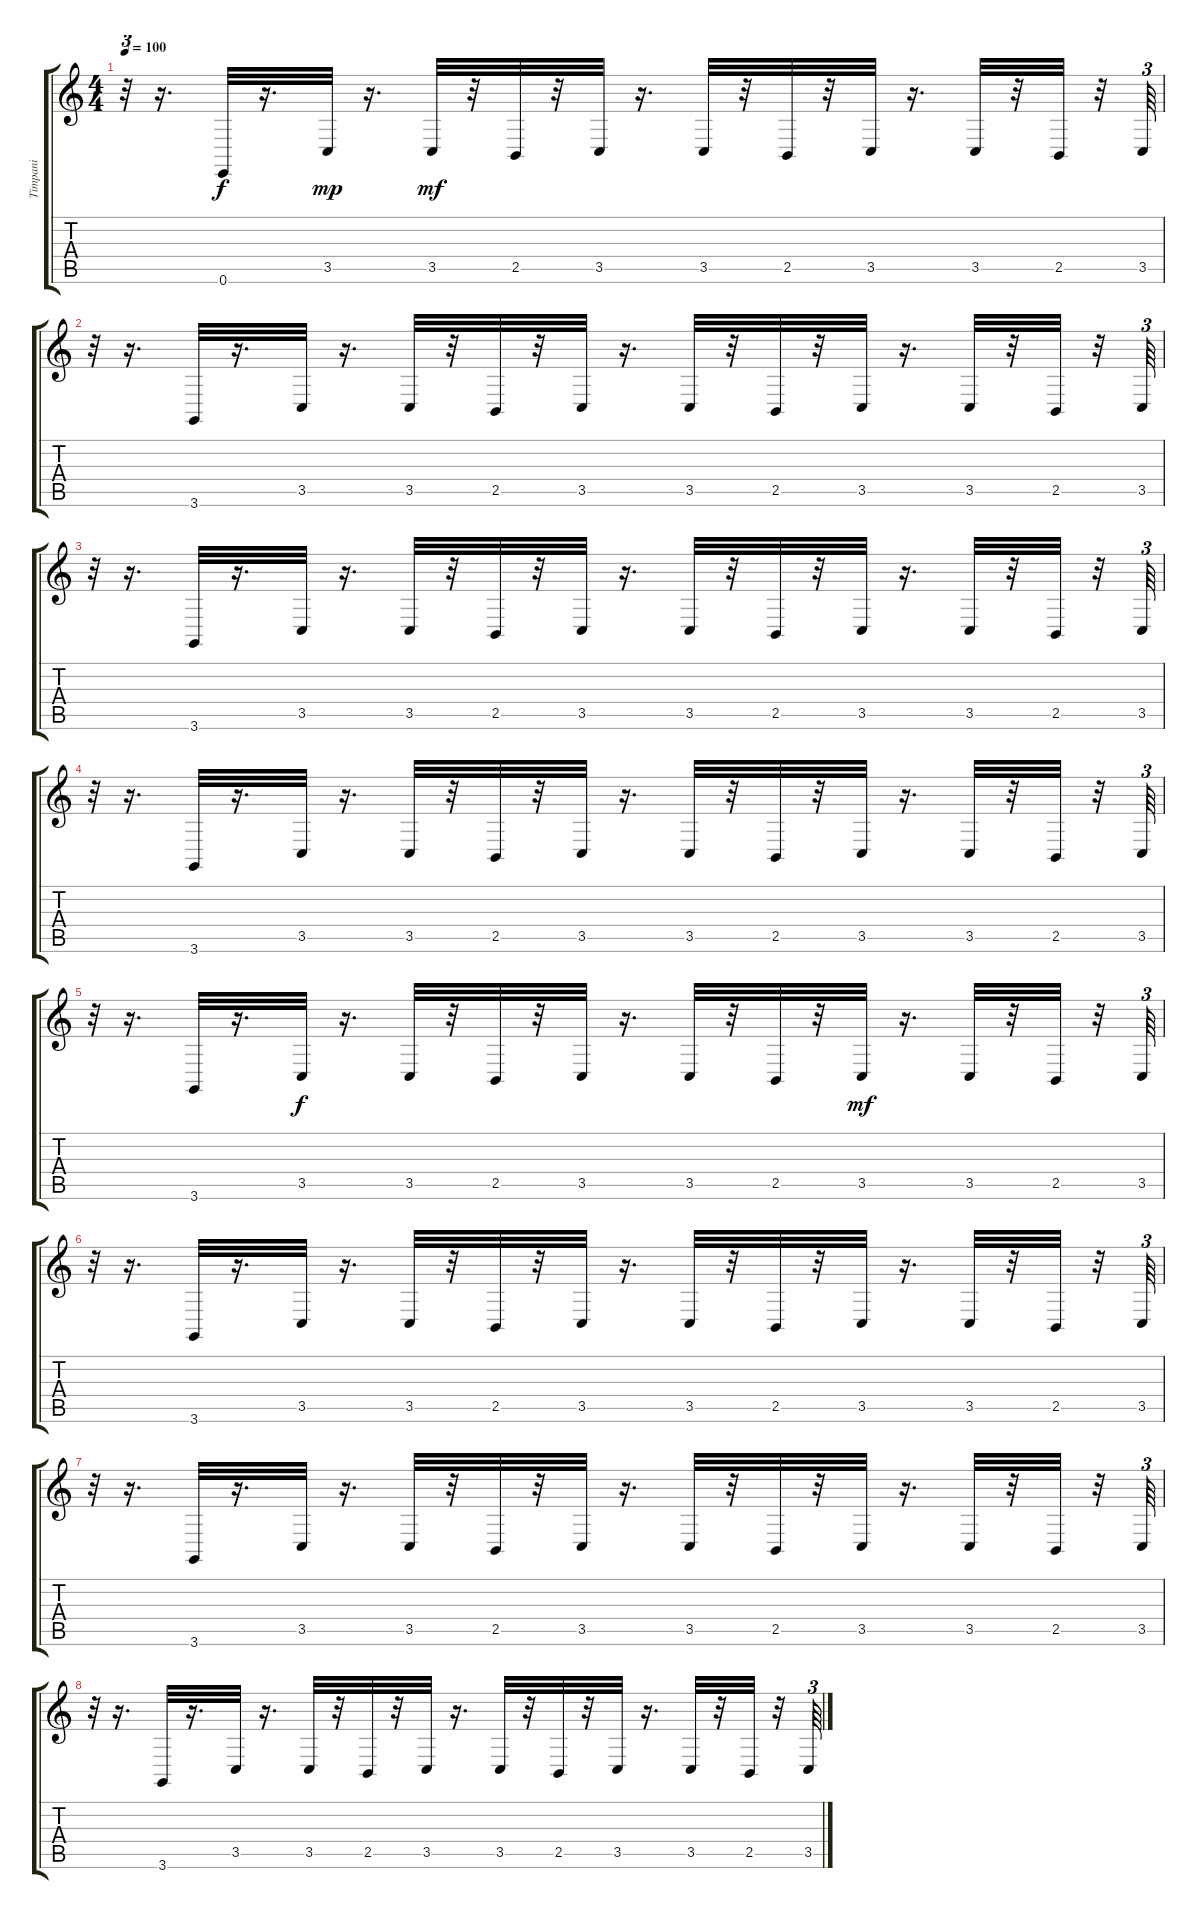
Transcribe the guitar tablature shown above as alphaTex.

\track ("Timpani" "Timpani") {instrument timpani}
\staff {score tabs}
\tuning (E4 B3 G3 D3 A2 E2) {hide}
\ts (4 4)
\tempo 100
\clef g2
\ks c
r.32{tu (3 2) dy f} r.16{d} 0.6.32 r.16{d} 3.5.32{dy mp} r.16{d} 3.5.32{dy mf} r.32 2.5.32 r.32 3.5.32 r.16{d} 3.5.32 r.32 2.5.32 r.32 3.5.32 r.16{d} 3.5.32 r.32 2.5.32 r.32 3.5.64{tu (3 2)} |
r.32{tu (3 2)} r.16{d} 3.6.32 r.16{d} 3.5.32 r.16{d} 3.5.32 r.32 2.5.32 r.32 3.5.32 r.16{d} 3.5.32 r.32 2.5.32 r.32 3.5.32 r.16{d} 3.5.32 r.32 2.5.32 r.32 3.5.64{tu (3 2)} |
r.32{tu (3 2)} r.16{d} 3.6.32 r.16{d} 3.5.32 r.16{d} 3.5.32 r.32 2.5.32 r.32 3.5.32 r.16{d} 3.5.32 r.32 2.5.32 r.32 3.5.32 r.16{d} 3.5.32 r.32 2.5.32 r.32 3.5.64{tu (3 2)} |
r.32{tu (3 2)} r.16{d} 3.6.32 r.16{d} 3.5.32 r.16{d} 3.5.32 r.32 2.5.32 r.32 3.5.32 r.16{d} 3.5.32 r.32 2.5.32 r.32 3.5.32 r.16{d} 3.5.32 r.32 2.5.32 r.32 3.5.64{tu (3 2)} |
r.32{tu (3 2)} r.16{d} 3.6.32 r.16{d} 3.5.32{dy f} r.16{d} 3.5.32 r.32 2.5.32 r.32 3.5.32 r.16{d} 3.5.32 r.32 2.5.32 r.32 3.5.32{dy mf} r.16{d} 3.5.32 r.32 2.5.32 r.32 3.5.64{tu (3 2)} |
r.32{tu (3 2)} r.16{d} 3.6.32 r.16{d} 3.5.32 r.16{d} 3.5.32 r.32 2.5.32 r.32 3.5.32 r.16{d} 3.5.32 r.32 2.5.32 r.32 3.5.32 r.16{d} 3.5.32 r.32 2.5.32 r.32 3.5.64{tu (3 2)} |
r.32{tu (3 2)} r.16{d} 3.6.32 r.16{d} 3.5.32 r.16{d} 3.5.32 r.32 2.5.32 r.32 3.5.32 r.16{d} 3.5.32 r.32 2.5.32 r.32 3.5.32 r.16{d} 3.5.32 r.32 2.5.32 r.32 3.5.64{tu (3 2)} |
r.32{tu (3 2)} r.16{d} 3.6.32 r.16{d} 3.5.32 r.16{d} 3.5.32 r.32 2.5.32 r.32 3.5.32 r.16{d} 3.5.32 r.32 2.5.32 r.32 3.5.32 r.16{d} 3.5.32 r.32 2.5.32 r.32 3.5.64{tu (3 2)}
